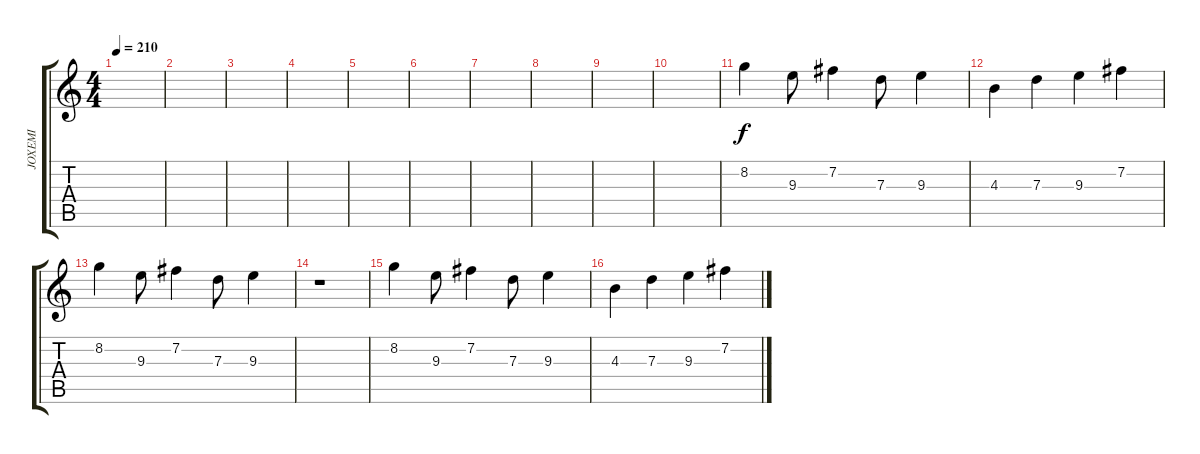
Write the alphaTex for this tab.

\track ("JOXEMI" "JOXEMI") {instrument distortionguitar}
\staff {score tabs}
\tuning (E4 B3 G3 D3 A2 E2) {hide}
\ts (4 4)
\tempo 210
\clef g2
\ks c
|
|
|
|
|
|
|
|
|
|
8.2.4{instrument electricguitarmuted} 9.3.8 7.2.4 7.3.8 9.3.4 |
4.3.4 7.3.4 9.3.4 7.2.4 |
8.2.4 9.3.8 7.2.4 7.3.8 9.3.4 |
r.1 |
8.2.4 9.3.8 7.2.4 7.3.8 9.3.4 |
4.3.4 7.3.4 9.3.4 7.2.4
